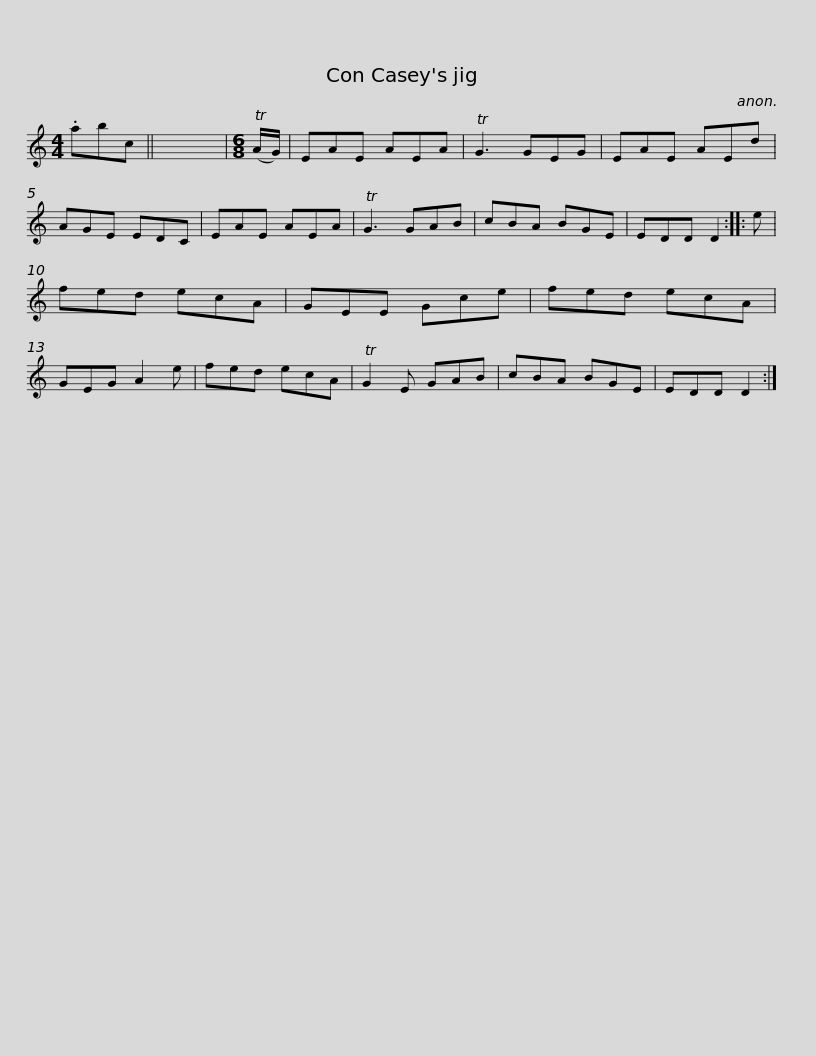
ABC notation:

X:1
L:1/8
M:4/4
I:linebreak $
K:C
V:1 treble
V:1
 .abc || x8 |[M:6/8] (TA/G/) | EAE AEA | TG3 GEG | %5
 EAE AEd | AGE EDC | EAE AEA | TG3 GAB |$ cBA BGE | %10
 EDD D2 :: e | fed ecA | GEE Gce | fed ecA | %15
 GEG A2 e | fed ecA |$ TG2 E GAB | cBA BGE | EDD D2 :| %20
